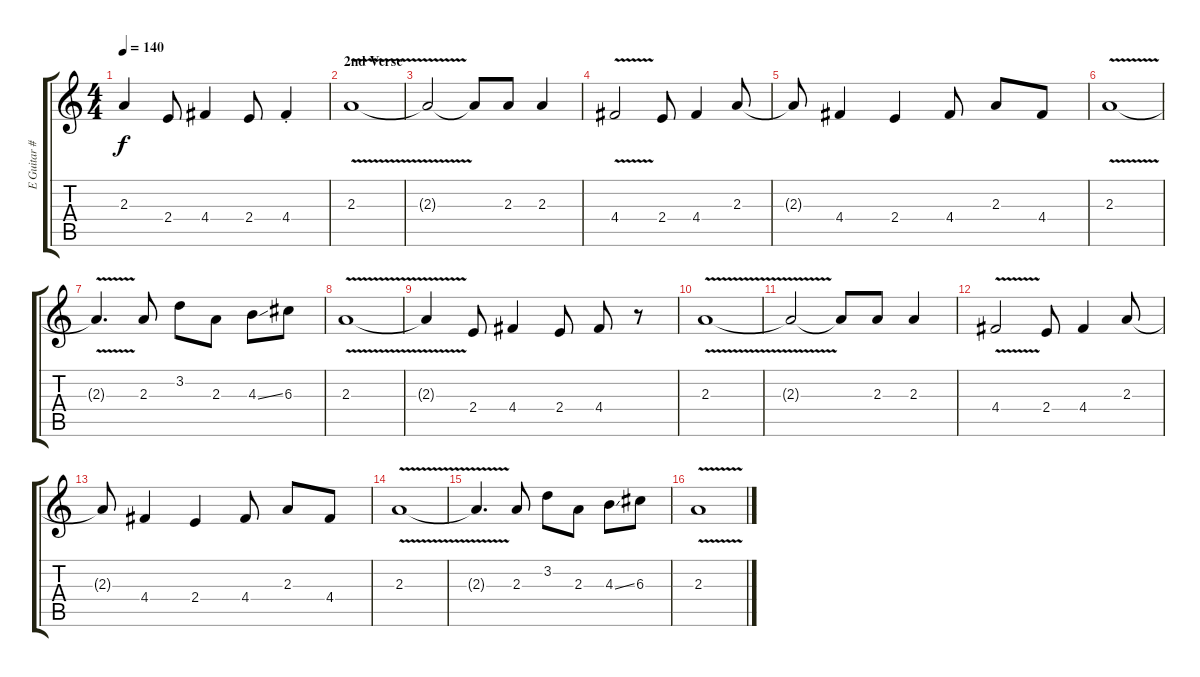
\track ("E Guitar #2" "E Guitar #") {instrument electricguitarjazz}
\staff {score tabs}
\tuning (E4 B3 G3 D3 A2 E2) {hide}
\ts (4 4)
\tempo 140
\clef g2
\ks c
2.3{t}.4{dy f} 2.4.8 4.4.4 2.4.8 4.4{st}.4 |
\section ("" "2nd Verse")
2.3{v}.1 |
2.3{t}.2 2.3{t}.8 2.3.8 2.3.4 |
4.4{v}.2 2.4.8 4.4.4 2.3.8 |
2.3{t}.8 4.4.4 2.4.4 4.4.8 2.3.8 4.4.8 |
2.3{v}.1 |
2.3{t}.4{d} 2.3.8 3.2.8 2.3.8 4.3{ss}.8 6.3.8 |
2.3{v}.1 |
2.3{t}.4 2.4.8 4.4.4 2.4.8 4.4.8 r.8 |
2.3{v}.1 |
2.3{t}.2 2.3{t}.8 2.3.8 2.3.4 |
4.4{v}.2 2.4.8 4.4.4 2.3.8 |
2.3{t}.8 4.4.4 2.4.4 4.4.8 2.3.8 4.4.8 |
2.3{v}.1 |
2.3{t}.4{d} 2.3.8 3.2.8 2.3.8 4.3{ss}.8 6.3.8 |
2.3{v}.1
